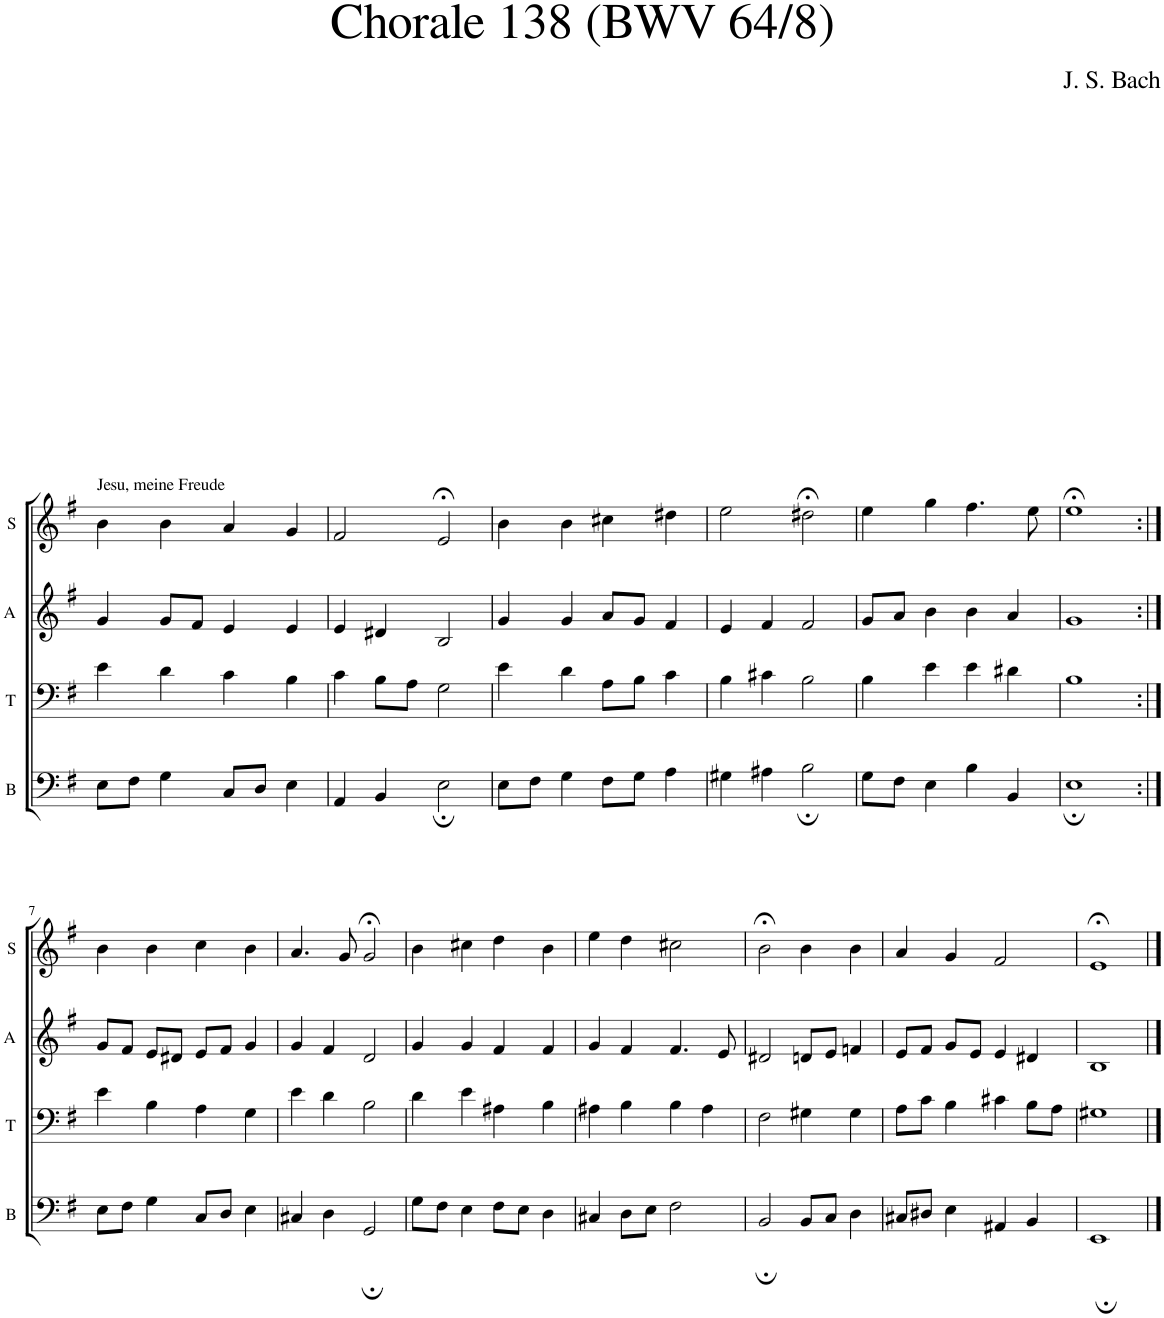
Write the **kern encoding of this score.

**kern	**kern	**kern	**kern
*part4	*part3	*part2	*part1
*staff4	*staff3	*staff2	*staff1
*I"B	*I"T	*I"A	*I"S
*I'B	*I'T	*I'A	*I'S
*clefF4	*clefF4	*clefG2	*clefG2
*k[f#]	*k[f#]	*k[f#]	*k[f#]
=1	=1	=1	=1
!	!	!	!LO:TX:a:t=Jesu, meine Freude
8E\L	4e\	4g/	4b\
8F#\J	.	.	.
4G\	4d\	8g/L	4b\
.	.	8f#/J	.
8C/L	4c\	4e/	4a/
8D/J	.	.	.
4E\	4B\	4e/	4g/
=2	=2	=2	=2
4AA/	4c\	4e/	2f#/
4BB/	8B\L	4d#X/	.
.	8A\J	.	.
2E;\	2G\	2B/	2e;</
=3	=3	=3	=3
8E\L	4e\	4g/	4b\
8F#\J	.	.	.
4G\	4d\	4g/	4b\
8F#\L	8A\L	8a/L	4cc#X\
8G\J	8B\J	8g/J	.
4A\	4c\	4f#/	4dd#X\
=4	=4	=4	=4
4G#X\	4B\	4e/	2ee\
4A#X\	4c#X\	4f#/	.
2B;\	2B\	2f#/	2dd#X;<\
=5	=5	=5	=5
8G\L	4B\	8g/L	4ee\
8F#\J	.	8a/J	.
4E\	4e\	4b\	4gg\
4B\	4e\	4b\	4.ff#\
4BB/	4d#X\	4a/	.
.	.	.	8ee\
=6	=6	=6	=6
1E;	1B	1g	1ee;<
!!LO:LB:g=z
=7:|!	=7:|!	=7:|!	=7:|!
8E\L	4e\	8g/L	4b\
8F#\J	.	8f#/J	.
4G\	4B\	8e/L	4b\
.	.	8d#X/J	.
8C/L	4A\	8e/L	4cc\
8D/J	.	8f#/J	.
4E\	4G\	4g/	4b\
=8	=8	=8	=8
4C#X/	4e\	4g/	4.a/
4D\	4d\	4f#/	.
.	.	.	8g/
2GG;/	2B\	2d/	2g;</
=9	=9	=9	=9
8G\L	4d\	4g/	4b\
8F#\J	.	.	.
4E\	4e\	4g/	4cc#X\
8F#\L	4A#X\	4f#/	4dd\
8E\J	.	.	.
4D\	4B\	4f#/	4b\
=10	=10	=10	=10
4C#X/	4A#X\	4g/	4ee\
8D\L	4B\	4f#/	4dd\
8E\J	.	.	.
2F#\	4B\	4.f#/	2cc#X\
.	4A#\	.	.
.	.	8e/	.
=11	=11	=11	=11
2BB;/	2F#\	2d#X/	2b;<\
8BB/L	4G#X\	8dn/L	4b\
8C/J	.	8e/J	.
4D\	4G#\	4fn/	4b\
=12	=12	=12	=12
8C#X/L	8A\L	8e/L	4a/
8D#X/J	8c\J	8f#/J	.
4E\	4B\	8g/L	4g/
.	.	8e/J	.
4AA#X/	4c#X\	4e/	2f#/
4BB/	8B\L	4d#X/	.
.	8A\J	.	.
=13	=13	=13	=13
1EE;	1G#X	1B	1e;<
==	==	==	==
*-	*-	*-	*-
